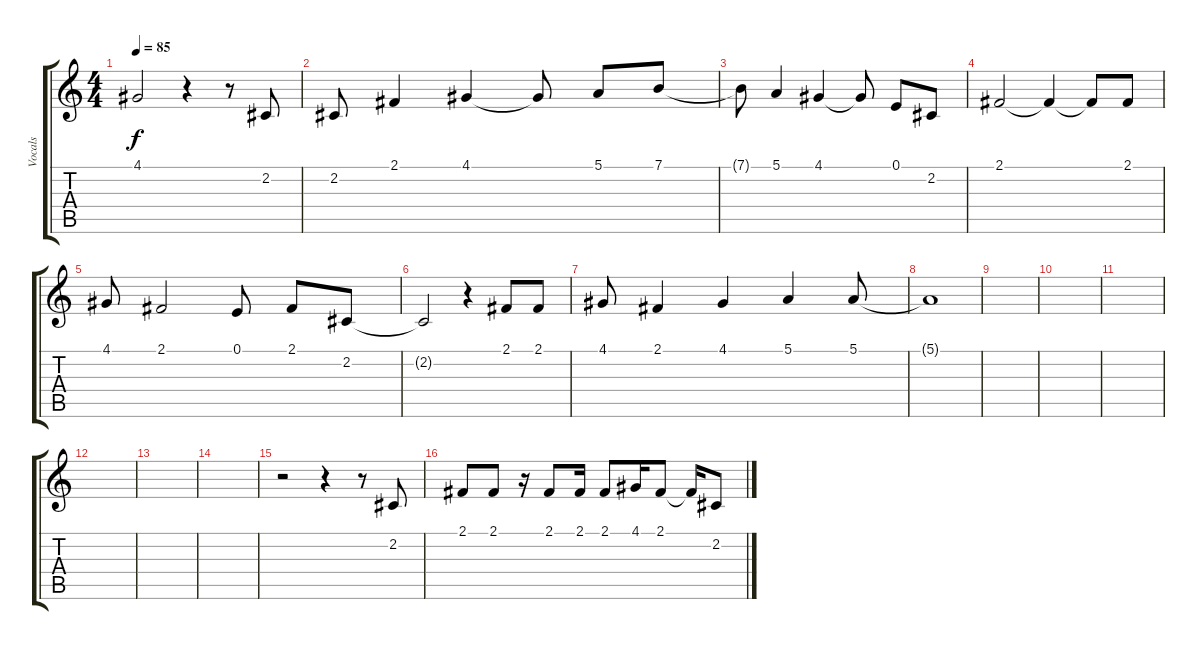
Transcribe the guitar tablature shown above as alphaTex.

\track ("Vocals" "Vocals") {instrument flute}
\staff {score tabs}
\tuning (E4 B3 G3 D3 A2 E2) {hide}
\ts (4 4)
\tempo 85
\clef g2
\ks c
4.1{t}.2{dy f} r.4 r.8 2.2.8 |
2.2.8 2.1.4 4.1.4 4.1{t}.8 5.1.8 7.1.8 |
7.1{t}.8 5.1.4 4.1.4 4.1{t}.8 0.1.8 2.2.8 |
2.1.2 2.1{t}.4 2.1{t}.8 2.1.8 |
4.1.8 2.1.2 0.1.8 2.1.8 2.2.8 |
2.2{t}.2 r.4 2.1.8 2.1.8 |
4.1.8 2.1.4 4.1.4 5.1.4 5.1.8 |
5.1{t}.1 |
|
|
|
|
|
|
r.2 r.4 r.8 2.2.8 |
2.1.8 2.1.8 r.16 2.1.8 2.1.16 2.1.8 4.1.16 2.1.8 2.1{t}.16 2.2.8
